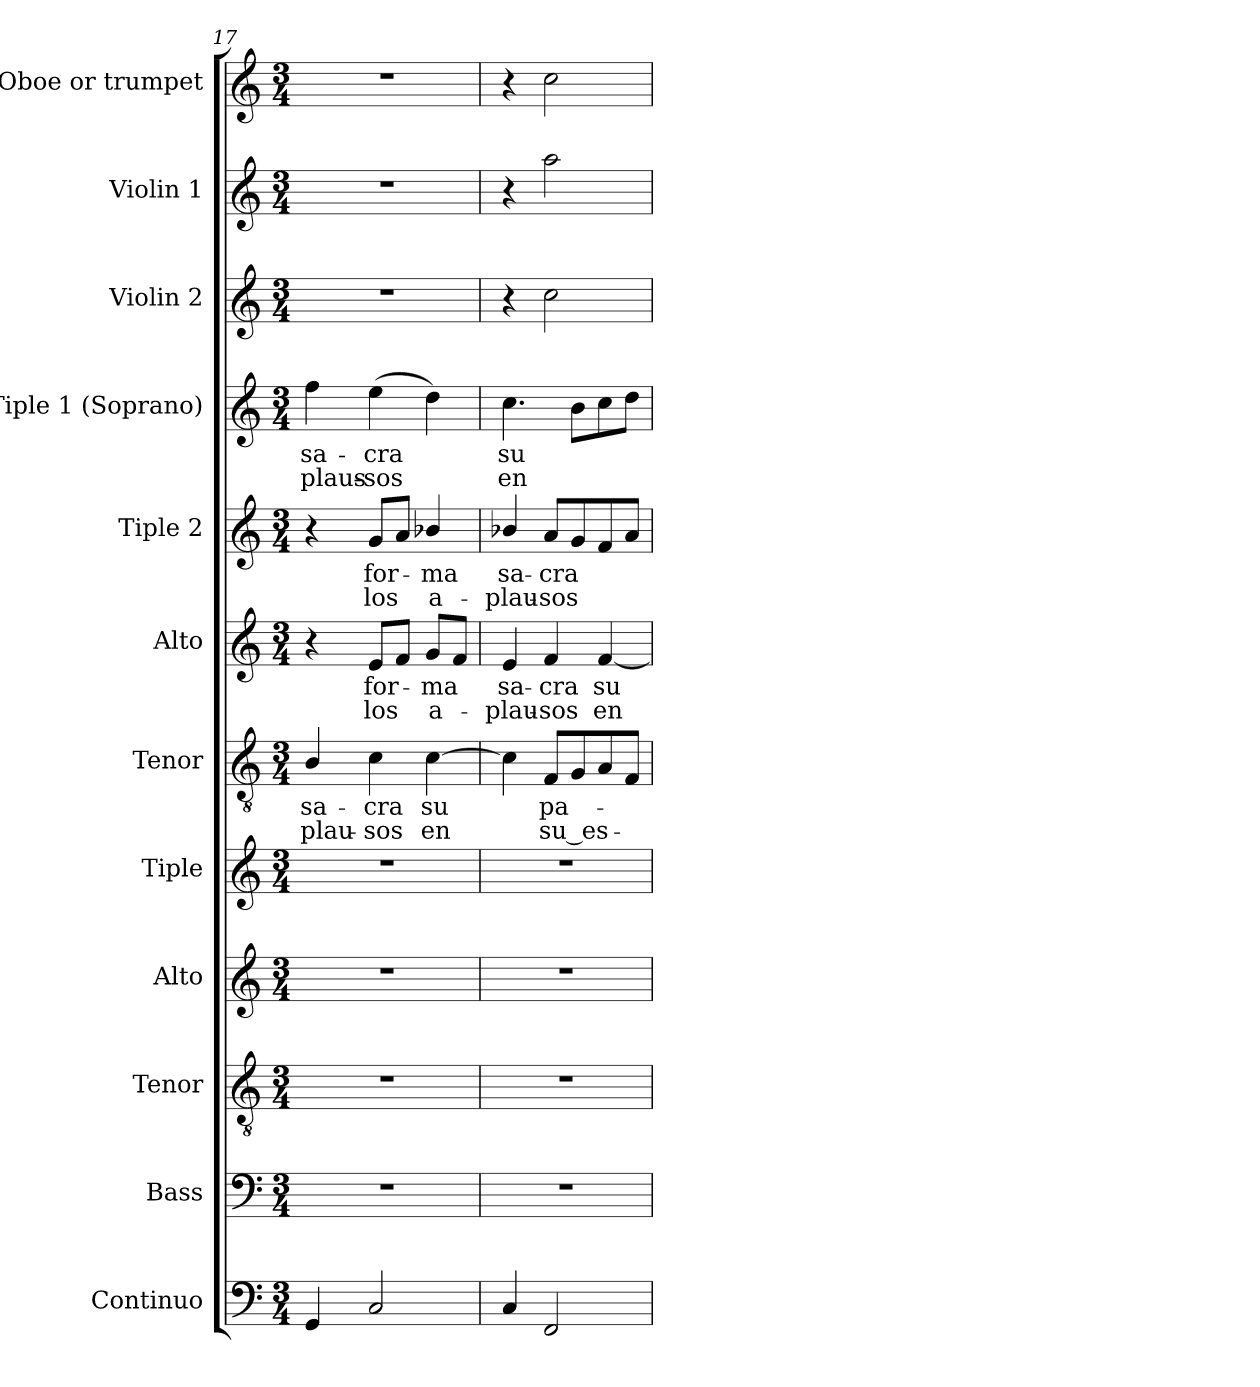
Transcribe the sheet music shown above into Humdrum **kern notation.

**kern	**kern	**kern	**kern	**kern	**kern	**text	**text	**kern	**text	**text	**kern	**text	**text	**kern	**text	**text	**kern	**kern	**kern
*part12	*part11	*part10	*part9	*part8	*part7	*part7	*part7	*part6	*part6	*part6	*part5	*part5	*part5	*part4	*part4	*part4	*part3	*part2	*part1
*staff12	*staff11	*staff10	*staff9	*staff8	*staff7	*staff7	*staff7	*staff6	*staff6	*staff6	*staff5	*staff5	*staff5	*staff4	*staff4	*staff4	*staff3	*staff2	*staff1
*I"Continuo	*I"Bass	*I"Tenor	*I"Alto	*I"Tiple	*I"Tenor	*	*	*I"Alto	*	*	*I"Tiple 2	*	*	*I"Tiple 1 (Soprano)	*	*	*I"Violin 2	*I"Violin 1	*I"Oboe or trumpet
*	*I'B.	*I'T.	*I'A.	*	*I'T.	*	*	*I'A.	*	*	*	*	*	*I'S1.	*	*	*I'Vln. 2	*I'Vln. 1	*I'Ob.
*clefF4	*clefF4	*clefGv2	*clefG2	*clefG2	*clefGv2	*	*	*clefG2	*	*	*clefG2	*	*	*clefG2	*	*	*clefG2	*clefG2	*clefG2
*	*	*ITrd7c12	*	*	*ITrd7c12	*	*	*	*	*	*	*	*	*	*	*	*	*	*
*k[]	*k[]	*k[]	*k[]	*k[]	*k[]	*	*	*k[]	*	*	*k[]	*	*	*k[]	*	*	*k[]	*k[]	*k[]
*C:	*C:	*C:	*C:	*C:	*C:	*	*	*C:	*	*	*C:	*	*	*C:	*	*	*C:	*C:	*C:
*M3/4	*M3/4	*M3/4	*M3/4	*M3/4	*M3/4	*	*	*M3/4	*	*	*M3/4	*	*	*M3/4	*	*	*M3/4	*M3/4	*M3/4
=17	=17	=17	=17	=17	=17	=17	=17	=17	=17	=17	=17	=17	=17	=17	=17	=17	=17	=17	=17
!	!LO:N:vis=1	!LO:N:vis=1	!LO:N:vis=1	!LO:N:vis=1	!	!	!	!	!	!	!	!	!	!	!	!	!	!	!
!	!	!	!	!	!	!LO:LY:b:color=#000000	!LO:LY:b:color=#000000	!	!	!	!	!	!	!	!	!	!	!	!
!	!	!	!	!	!	!	!	!	!	!	!	!	!	!	!LO:LY:b:color=#000000	!LO:LY:b:color=#000000	!LO:N:vis=1	!LO:N:vis=1	!LO:N:vis=1
4GGi/	2.r	2.r	2.r	2.r	4BBi/	sa-	-plau-	4r	.	.	4r	.	.	4ffi\	sa-	-plaus-	2.r	2.r	2.r
!	!	!	!	!	!	!LO:LY:b:color=#000000	!LO:LY:b:color=#000000	!	!	!	!	!	!	!	!	!	!	!	!
!	!	!	!	!	!	!	!	!	!LO:LY:b:color=#000000	!LO:LY:b:color=#000000	!	!	!	!	!	!	!	!	!
!	!	!	!	!	!	!	!	!	!	!	!	!LO:LY:b:color=#000000	!LO:LY:b:color=#000000	!	!	!	!	!	!
!	!	!	!	!	!	!	!	!	!	!	!	!	!	!	!LO:LY:b:color=#000000	!LO:LY:b:color=#000000	!	!	!
2Ci/	.	.	.	.	4Ci\	-cra	-sos	8ei/L	for-	los	8gi/L	for-	los	(4eei\	-cra	-sos	.	.	.
.	.	.	.	.	.	.	.	8fi/J	.	.	8ai/J	.	.	.	.	.	.	.	.
!	!	!	!	!	!	!LO:LY:b:color=#000000	!LO:LY:b:color=#000000	!	!	!	!	!	!	!	!	!	!	!	!
!	!	!	!	!	!	!	!	!	!LO:LY:b:color=#000000	!LO:LY:b:color=#000000	!	!	!	!	!	!	!	!	!
!	!	!	!	!	!	!	!	!	!	!	!	!LO:LY:b:color=#000000	!LO:LY:b:color=#000000	!	!	!	!	!	!
.	.	.	.	.	[4Ci\	su	en	8gi/L	-ma	a-	4b-Xi/	-ma	a-	4ddi\)	.	.	.	.	.
.	.	.	.	.	.	.	.	8fi/J	.	.	.	.	.	.	.	.	.	.	.
=18	=18	=18	=18	=18	=18	=18	=18	=18	=18	=18	=18	=18	=18	=18	=18	=18	=18	=18	=18
!	!LO:N:vis=1	!LO:N:vis=1	!LO:N:vis=1	!LO:N:vis=1	!	!	!	!	!	!	!	!	!	!	!	!	!	!	!
!	!	!	!	!	!	!	!	!	!LO:LY:b:color=#000000	!LO:LY:b:color=#000000	!	!	!	!	!	!	!	!	!
!	!	!	!	!	!	!	!	!	!	!	!	!LO:LY:b:color=#000000	!LO:LY:b:color=#000000	!	!	!	!	!	!
!	!	!	!	!	!	!	!	!	!	!	!	!	!	!	!LO:LY:b:color=#000000	!LO:LY:b:color=#000000	!	!	!
4Ci/	2.r	2.r	2.r	2.r	4Ci\]	.	.	4ei/	sa-	-plau-	4b-Xi/	sa-	-plau-	4.cci\	su	en	4r	4r	4r
!	!	!	!	!	!	!LO:LY:b:color=#000000	!LO:LY:b:color=#000000	!	!	!	!	!	!	!	!	!	!	!	!
!	!	!	!	!	!	!	!	!	!LO:LY:b:color=#000000	!LO:LY:b:color=#000000	!	!	!	!	!	!	!	!	!
!	!	!	!	!	!	!	!	!	!	!	!	!LO:LY:b:color=#000000	!LO:LY:b:color=#000000	!	!	!	!	!	!
2FFi/	.	.	.	.	8FFi/L	pa-	su_es-	4fi/	-cra	-sos	8ai/L	-cra	-sos	.	.	.	2cci\	2aai\	2cci\
.	.	.	.	.	8GGi/	.	.	.	.	.	8gi/	.	.	8bi\L	.	.	.	.	.
!	!	!	!	!	!	!	!	!	!LO:LY:b:color=#000000	!LO:LY:b:color=#000000	!	!	!	!	!	!	!	!	!
.	.	.	.	.	8AAi/	.	.	[4fi/	su	en	8fi/	.	.	8cci\	.	.	.	.	.
.	.	.	.	.	8FFi/J	.	.	.	.	.	8ai/J	.	.	8ddi\J	.	.	.	.	.
=	=	=	=	=	=	=	=	=	=	=	=	=	=	=	=	=	=	=	=
*-	*-	*-	*-	*-	*-	*-	*-	*-	*-	*-	*-	*-	*-	*-	*-	*-	*-	*-	*-
